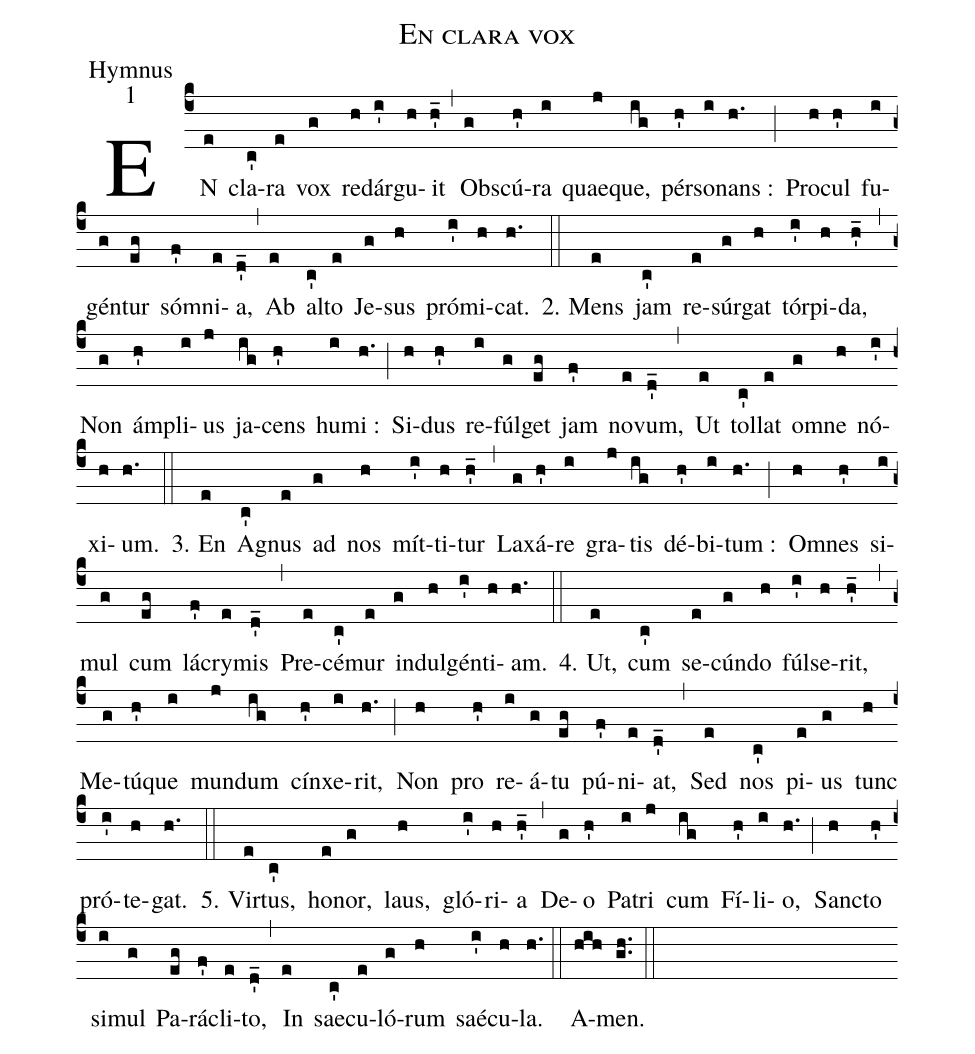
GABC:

name:En clara vox;
office-part:Hymnus;
mode:1;
%%
(c4) EN(e) cla(c')ra(e) vox(g) re(h)dár(i')gu(h)it(h'_) (,) Ob(g)scú(h')ra(i) quae(j)que,(ig) pér(h')so(i)nans :(h.) (;) Pro(h)cul(h') fu(i)gén(g)tur(eg) só(f')mni(e)a,(d'_) (,) Ab(e) al(c')to(e) Je(g)sus(h) pró(i')mi(h)cat.(h.) (::)
2. Mens(e) jam(c') re(e)súr(g)gat(h) tór(i')pi(h)da,(h'_) (,) Non(g) ám(h')pli(i)us(j) ja(ig)cens(h') hu(i)mi :(h.) (;) Si(h)dus(h') re(i)fúl(g)get(eg) jam(f') no(e)vum,(d'_) (,) Ut(e) tol(c')lat(e) o(g)mne(h) nó(i')xi(h)um.(h.) (::)
3. En(e) A(c')gnus(e) ad(g) nos(h) mít(i')ti(h)tur(h'_) (,) La(g)xá(h')re(i) gra(j)tis(ig) dé(h')bi(i)tum :(h.) (;) O(h)mnes(h') si(i)mul(g) cum(eg) lá(f')cry(e)mis(d'_) (,) Pre(e)cé(c')mur(e) in(g)dul(h)gén(i')ti(h)am.(h.) (::)
4. Ut,(e) cum(c') se(e)cún(g)do(h) fúl(i')se(h)rit,(h'_) (,) Me(g)tú(h')que(i) mun(j)dum(ig) cín(h')xe(i)rit,(h.) (;) Non(h) pro(h') re(i)á(g)tu(eg) pú(f')ni(e)at,(d'_) (,) Sed(e) nos(c') pi(e)us(g) tunc(h) pró(i')te(h)gat.(h.) (::)
5. Vir(e)tus,(c') ho(e)nor,(g) laus,(h) gló(i')ri(h)a(h'_) (,) De(g)o(h') Pa(i)tri(j) cum(ig) Fí(h')li(i)o,(h.) (;) San(h)cto(h') si(i)mul(g) Pa(eg)rá(f')cli(e)to,(d'_) (,) In(e) sae(c')cu(e)ló(g)rum(h) saé(i')cu(h)la.(h.) (::)
A(hih)men.(gh..) (::)
